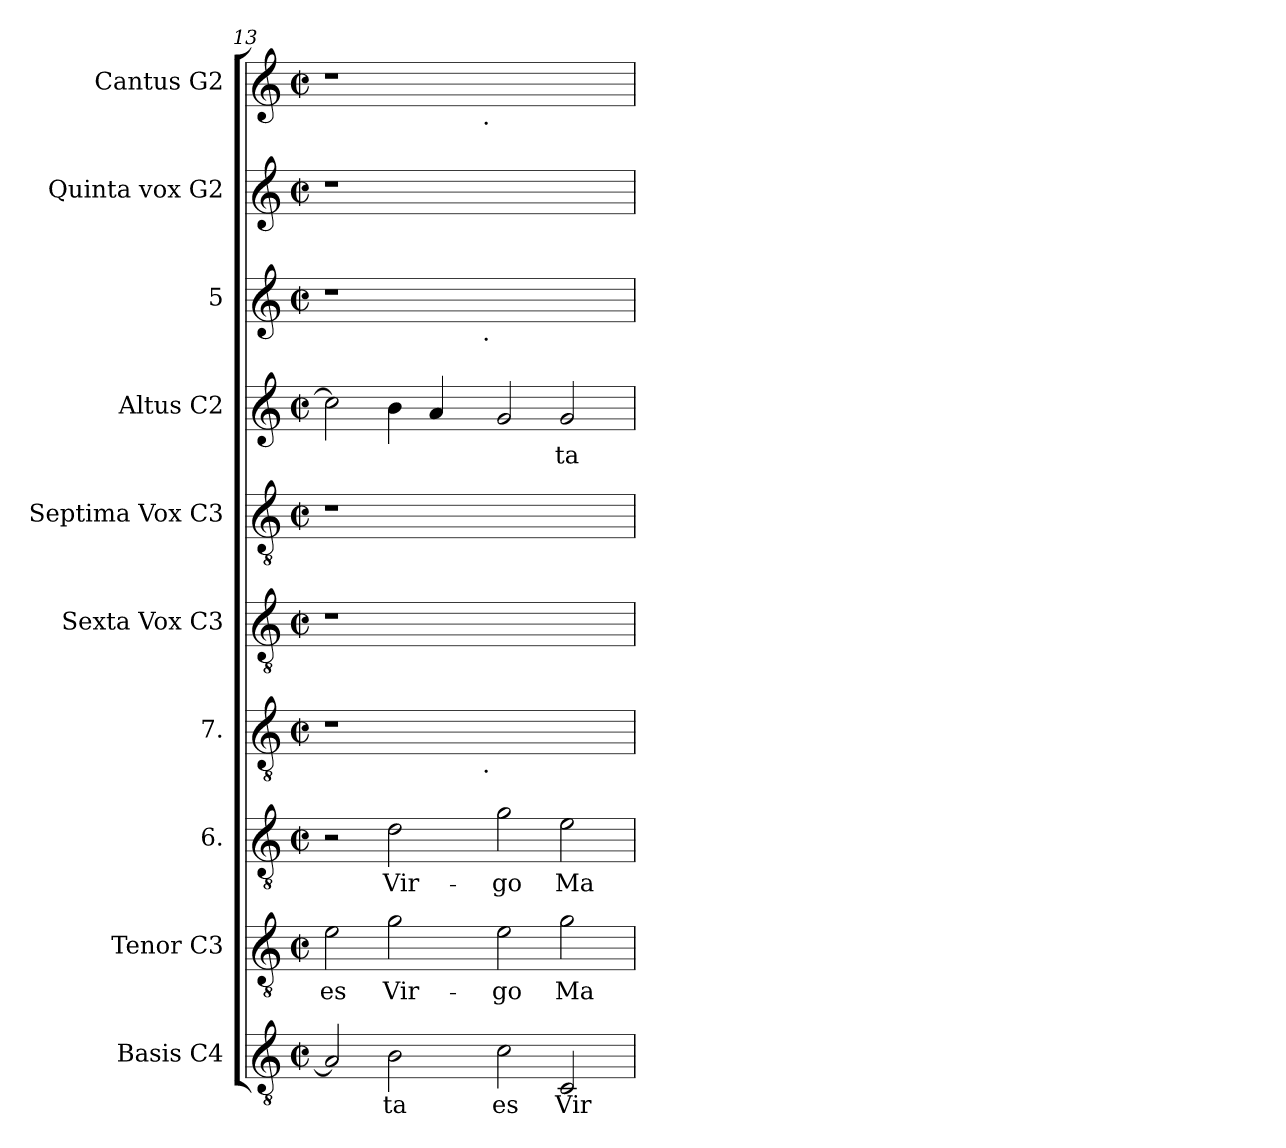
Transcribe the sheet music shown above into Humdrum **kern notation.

**kern	**text	**kern	**text	**kern	**text	**kern	**kern	**kern	**kern	**text	**kern	**kern	**kern
*part10	*part10	*part9	*part9	*part8	*part8	*part7	*part6	*part5	*part4	*part4	*part3	*part2	*part1
*staff10	*staff10	*staff9	*staff9	*staff8	*staff8	*staff7	*staff6	*staff5	*staff4	*staff4	*staff3	*staff2	*staff1
*I"Basis  C4	*	*I"Tenor  C3	*	*I"6.	*	*I"7.	*I"Sexta Vox  C3	*I"Septima  Vox C3	*I"Altus  C2	*	*I"5	*I"Quinta vox  G2	*I"Cantus  G2
*I'B	*	*I'T	*	*	*	*	*	*	*I'A	*	*	*	*I'C
*clefGv2	*	*clefGv2	*	*clefGv2	*	*clefGv2	*clefGv2	*clefGv2	*clefG2	*	*clefG2	*clefG2	*clefG2
*k[]	*	*k[]	*	*k[]	*	*k[]	*k[]	*k[]	*k[]	*	*k[]	*k[]	*k[]
*C:	*	*C:	*	*C:	*	*C:	*C:	*C:	*C:	*	*C:	*C:	*C:
*M2/2	*	*M2/2	*	*M2/2	*	*M2/2	*M2/2	*M2/2	*M2/2	*	*M2/2	*M2/2	*M2/2
*met(c|)	*	*met(c|)	*	*met(c|)	*	*met(c|)	*met(c|)	*met(c|)	*met(c|)	*	*met(c|)	*met(c|)	*met(c|)
=13	=13	=13	=13	=13	=13	=13	=13	=13	=13	=13	=13	=13	=13
!	!LO:LY:b:cj	!	!LO:LY:b:cj	!	!	!	!	!	!	!LO:LY:b:cj	!	!	!
*	*	*	*	*	*	*^	*	*	*	*	*^	*	*^
2A/]	--	2e\	es	2r	.	1r	2ryy	1r	1r	2cc\]	--	1r	2ryy	1r	1r	2ryy
!	!LO:LY:b:cj	!	!LO:LY:b:cj	!	!LO:LY:b:cj	!	!	!	!	!	!LO:LY:b:cj	!	!	!	!	!
2B\	-ta	2g\	Vir-	2d\	Vir-	.	4ryy	.	.	4b\	--	.	4ryy	.	.	4ryy
!	!	!	!	!	!	!	!	!	!	!	!LO:LY:b:cj	!	!	!	!	!
.	.	.	.	.	.	.	8ryy	.	.	4a/	--	.	8ryy	.	.	8ryy
.	.	.	.	.	.	.	16ryy	.	.	.	.	.	16ryy	.	.	16ryy
.	.	.	.	.	.	.	64ryy	.	.	.	.	.	64ryy	.	.	64ryy
!	!	!	!	!	!	!	!	!	!	!	!	!	!	!	!	!LO:TX:b:t=.
!	!	!	!	!	!	!	!	!	!	!	!	!	!LO:TX:b:t=.	!	!	!
!	!	!	!	!	!	!	!LO:TX:b:t=.	!	!	!	!	!	!	!	!	!
.	.	.	.	.	.	.	1ryy	.	.	.	.	.	1ryy	.	.	1ryy
!	!LO:LY:b:cj	!	!LO:LY:b:cj	!	!LO:LY:b:cj	!	!	!	!	!	!LO:LY:b:cj	!	!	!	!	!
2c\	es	2e\	-go	2g\	-go	1ryy	.	1ryy	1ryy	2g/	--	1ryy	.	1ryy	1ryy	.
!	!LO:LY:b:cj	!	!LO:LY:b:cj	!	!LO:LY:b:cj	!	!	!	!	!	!LO:LY:b:cj	!	!	!	!	!
2C/	Vir-	2g\	Ma-	2e\	Ma-	.	.	.	.	2g/	-ta	.	.	.	.	.
.	.	.	.	.	.	.	32.ryy	.	.	.	.	.	32.ryy	.	.	32.ryy
*	*	*	*	*	*	*v	*v	*	*	*	*	*v	*v	*	*v	*v
=	=	=	=	=	=	=	=	=	=	=	=	=	=
*-	*-	*-	*-	*-	*-	*-	*-	*-	*-	*-	*-	*-	*-
